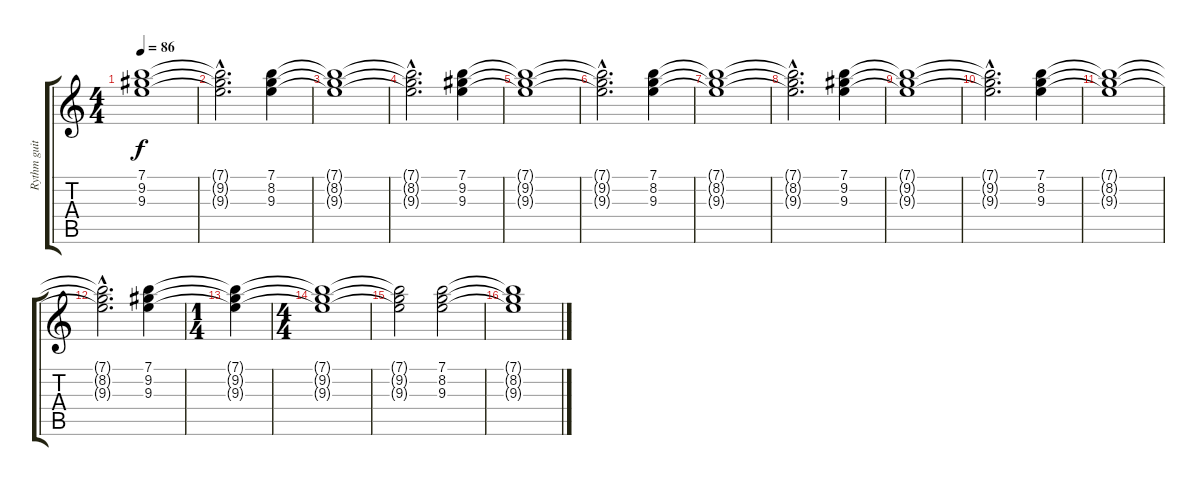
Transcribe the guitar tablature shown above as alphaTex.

\track ("Rythm guitar" "Rythm guit") {instrument acousticguitarsteel}
\staff {score tabs}
\tuning (E4 B3 G3 D3 A2 E2) {hide}
\ts (4 4)
\tempo 86
\clef g2
\ks c
(7.1{t} 9.2{t} 9.3{t}).1{dy f} |
(7.1{hac t} 9.2{hac t} 9.3{hac t}).2{d} (7.1 8.2 9.3).4 |
(7.1{t} 8.2{t} 9.3{t}).1 |
(7.1{hac t} 8.2{hac t} 9.3{hac t}).2{d} (7.1 9.2 9.3).4 |
(7.1{t} 9.2{t} 9.3{t}).1 |
(7.1{hac t} 9.2{hac t} 9.3{hac t}).2{d} (7.1 8.2 9.3).4 |
(7.1{t} 8.2{t} 9.3{t}).1 |
(7.1{hac t} 8.2{hac t} 9.3{hac t}).2{d} (7.1 9.2 9.3).4 |
(7.1{t} 9.2{t} 9.3{t}).1 |
(7.1{hac t} 9.2{hac t} 9.3{hac t}).2{d} (7.1 8.2 9.3).4 |
(7.1{t} 8.2{t} 9.3{t}).1 |
(7.1{hac t} 8.2{hac t} 9.3{hac t}).2{d} (7.1 9.2 9.3).4 |
\ts (1 4)
(7.1{t} 9.2{t} 9.3{t}).4 |
\ts (4 4)
(7.1{t} 9.2{t} 9.3{t}).1 |
(7.1{t} 9.2{t} 9.3{t}).2 (7.1 8.2 9.3).2 |
(7.1{t} 8.2{t} 9.3{t}).1
